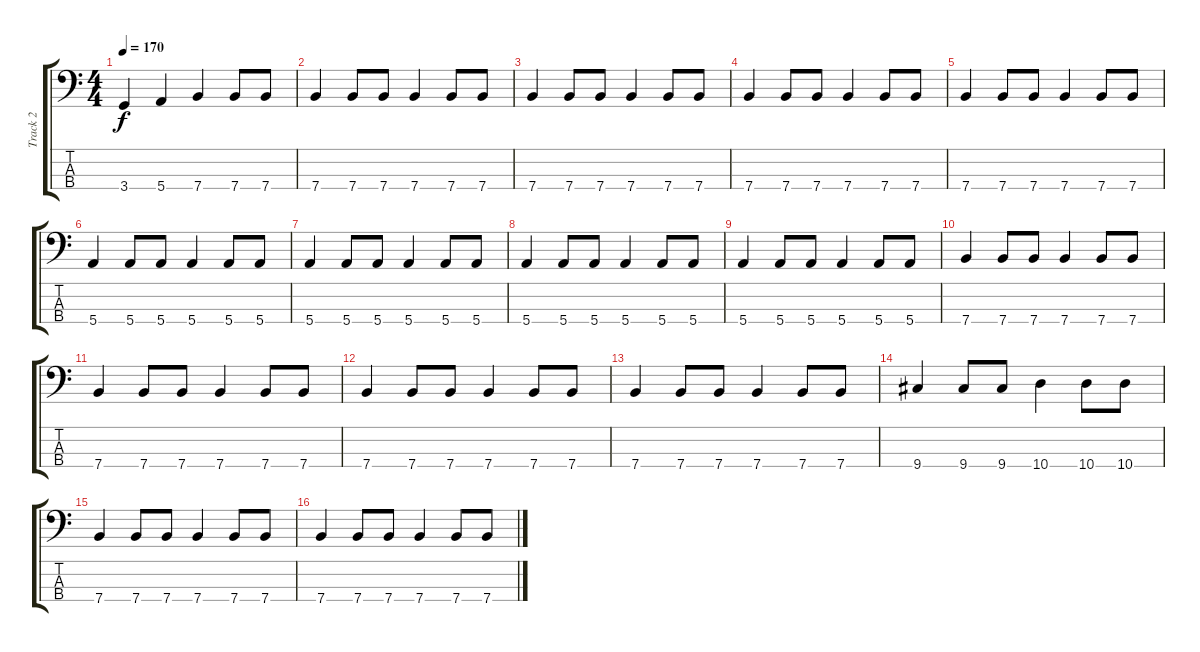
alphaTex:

\track ("Track 2" "Track 2") {instrument electricbasspick}
\staff {score tabs}
\tuning (G2 D2 A1 E1) {hide}
\ts (4 4)
\tempo 170
\clef f4
\ks c
3.4.4{dy f} 5.4.4 7.4.4 7.4.8 7.4.8 |
7.4.4 7.4.8 7.4.8 7.4.4 7.4.8 7.4.8 |
7.4.4 7.4.8 7.4.8 7.4.4 7.4.8 7.4.8 |
7.4.4 7.4.8 7.4.8 7.4.4 7.4.8 7.4.8 |
7.4.4 7.4.8 7.4.8 7.4.4 7.4.8 7.4.8 |
5.4.4 5.4.8 5.4.8 5.4.4 5.4.8 5.4.8 |
5.4.4 5.4.8 5.4.8 5.4.4 5.4.8 5.4.8 |
5.4.4 5.4.8 5.4.8 5.4.4 5.4.8 5.4.8 |
5.4.4 5.4.8 5.4.8 5.4.4 5.4.8 5.4.8 |
7.4.4 7.4.8 7.4.8 7.4.4 7.4.8 7.4.8 |
7.4.4 7.4.8 7.4.8 7.4.4 7.4.8 7.4.8 |
7.4.4 7.4.8 7.4.8 7.4.4 7.4.8 7.4.8 |
7.4.4 7.4.8 7.4.8 7.4.4 7.4.8 7.4.8 |
9.4.4 9.4.8 9.4.8 10.4.4 10.4.8 10.4.8 |
7.4.4 7.4.8 7.4.8 7.4.4 7.4.8 7.4.8 |
7.4.4 7.4.8 7.4.8 7.4.4 7.4.8 7.4.8
